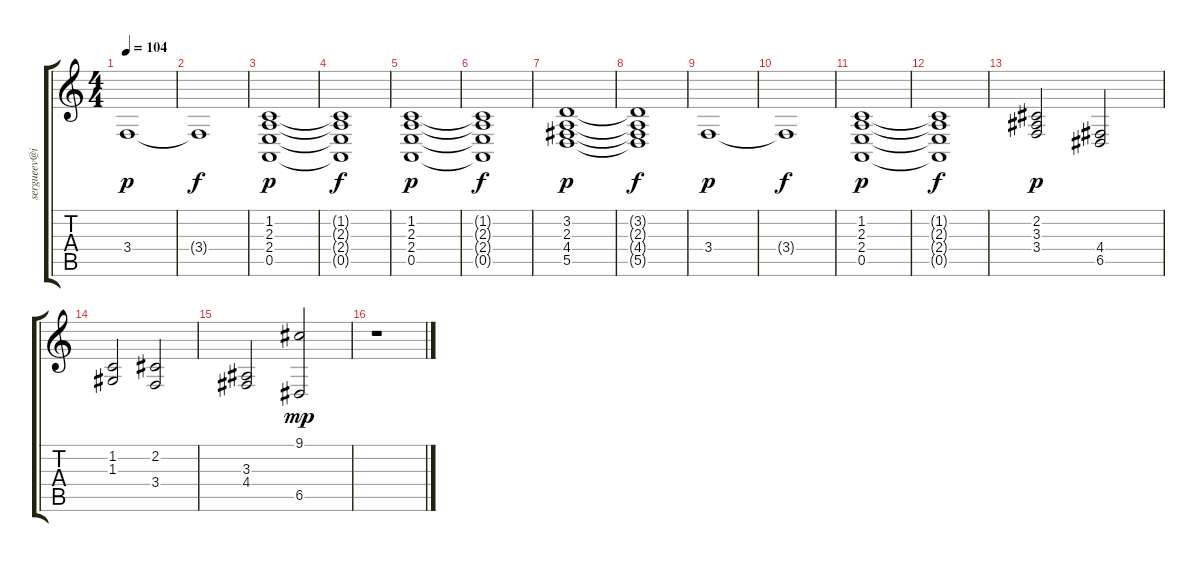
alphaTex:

\track ("" "sergueev@i") {instrument synthbrass2}
\staff {score tabs}
\tuning (E4 B3 G3 D3 A2 E2) {hide}
\ts (4 4)
\tempo 104
\clef g2
\ks c
3.4.1{dy p} |
3.4{t}.1{dy f} |
(1.2 2.3 2.4 0.5).1{dy p} |
(1.2{t} 2.3{t} 2.4{t} 0.5{t}).1{dy f} |
(1.2 2.3 2.4 0.5).1{dy p} |
(1.2{t} 2.3{t} 2.4{t} 0.5{t}).1{dy f} |
(3.2 2.3 4.4 5.5).1{dy p} |
(3.2{t} 2.3{t} 4.4{t} 5.5{t}).1{dy f} |
3.4.1{dy p} |
3.4{t}.1{dy f} |
(1.2 2.3 2.4 0.5).1{dy p} |
(1.2{t} 2.3{t} 2.4{t} 0.5{t}).1{dy f} |
(2.2 3.3 3.4).2{dy p} (4.4 6.5).2 |
(1.2 1.3).2 (2.2 3.4).2 |
(3.3 4.4).2 (9.1 6.5).2{dy mp} |
r.1
